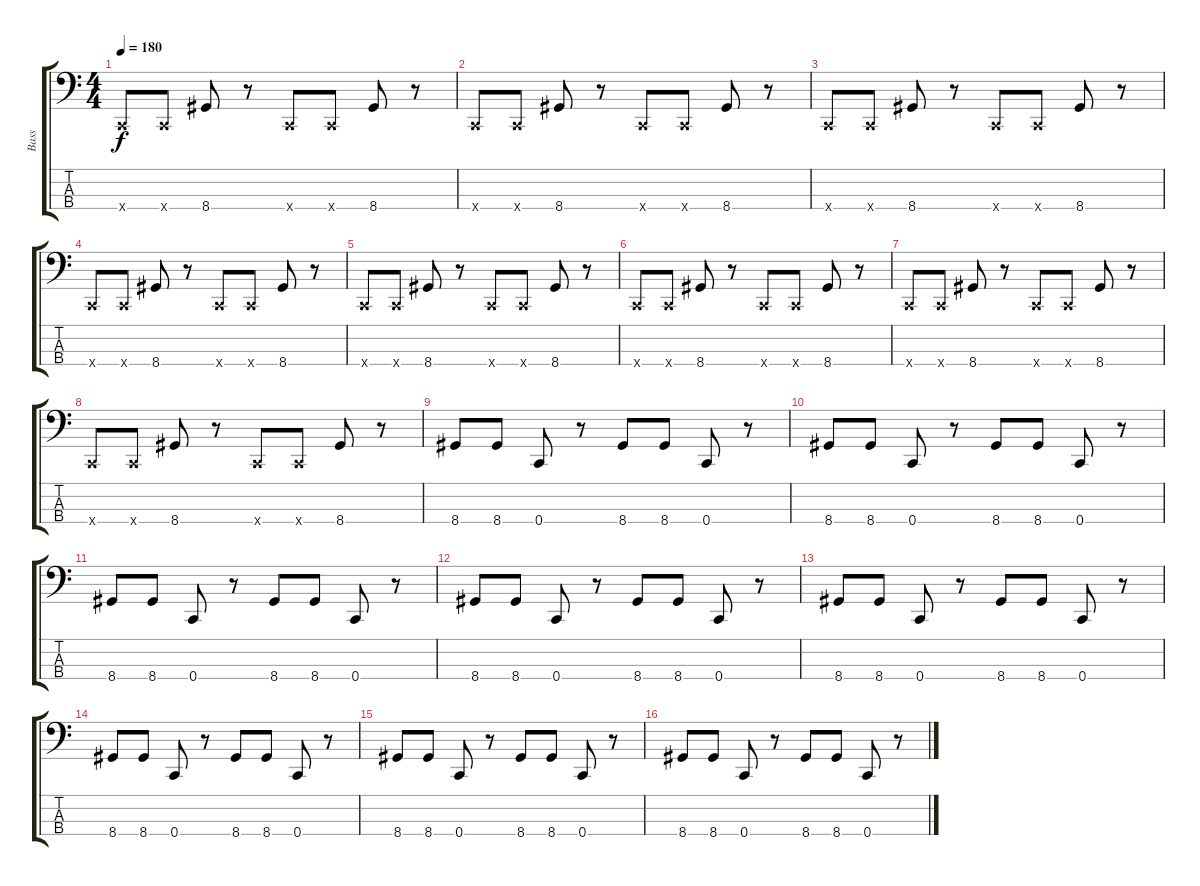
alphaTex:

\track ("Bass" "Bass") {instrument electricbasspick}
\staff {score tabs}
\tuning (F2 C2 G1 C1) {hide}
\ts (4 4)
\section ("" "")
\tempo 180
\clef f4
\ks c
0.4{x}.8{dy f} 0.4{x}.8 8.4.8 r.8 0.4{x}.8 0.4{x}.8 8.4.8 r.8 |
0.4{x}.8 0.4{x}.8 8.4.8 r.8 0.4{x}.8 0.4{x}.8 8.4.8 r.8 |
0.4{x}.8 0.4{x}.8 8.4.8 r.8 0.4{x}.8 0.4{x}.8 8.4.8 r.8 |
0.4{x}.8 0.4{x}.8 8.4.8 r.8 0.4{x}.8 0.4{x}.8 8.4.8 r.8 |
0.4{x}.8 0.4{x}.8 8.4.8 r.8 0.4{x}.8 0.4{x}.8 8.4.8 r.8 |
0.4{x}.8 0.4{x}.8 8.4.8 r.8 0.4{x}.8 0.4{x}.8 8.4.8 r.8 |
0.4{x}.8 0.4{x}.8 8.4.8 r.8 0.4{x}.8 0.4{x}.8 8.4.8 r.8 |
0.4{x}.8 0.4{x}.8 8.4.8 r.8 0.4{x}.8 0.4{x}.8 8.4.8 r.8 |
\section ("" "")
8.4.8 8.4.8 0.4.8 r.8 8.4.8 8.4.8 0.4.8 r.8 |
8.4.8 8.4.8 0.4.8 r.8 8.4.8 8.4.8 0.4.8 r.8 |
8.4.8 8.4.8 0.4.8 r.8 8.4.8 8.4.8 0.4.8 r.8 |
8.4.8 8.4.8 0.4.8 r.8 8.4.8 8.4.8 0.4.8 r.8 |
8.4.8 8.4.8 0.4.8 r.8 8.4.8 8.4.8 0.4.8 r.8 |
8.4.8 8.4.8 0.4.8 r.8 8.4.8 8.4.8 0.4.8 r.8 |
8.4.8 8.4.8 0.4.8 r.8 8.4.8 8.4.8 0.4.8 r.8 |
8.4.8 8.4.8 0.4.8 r.8 8.4.8 8.4.8 0.4.8 r.8
